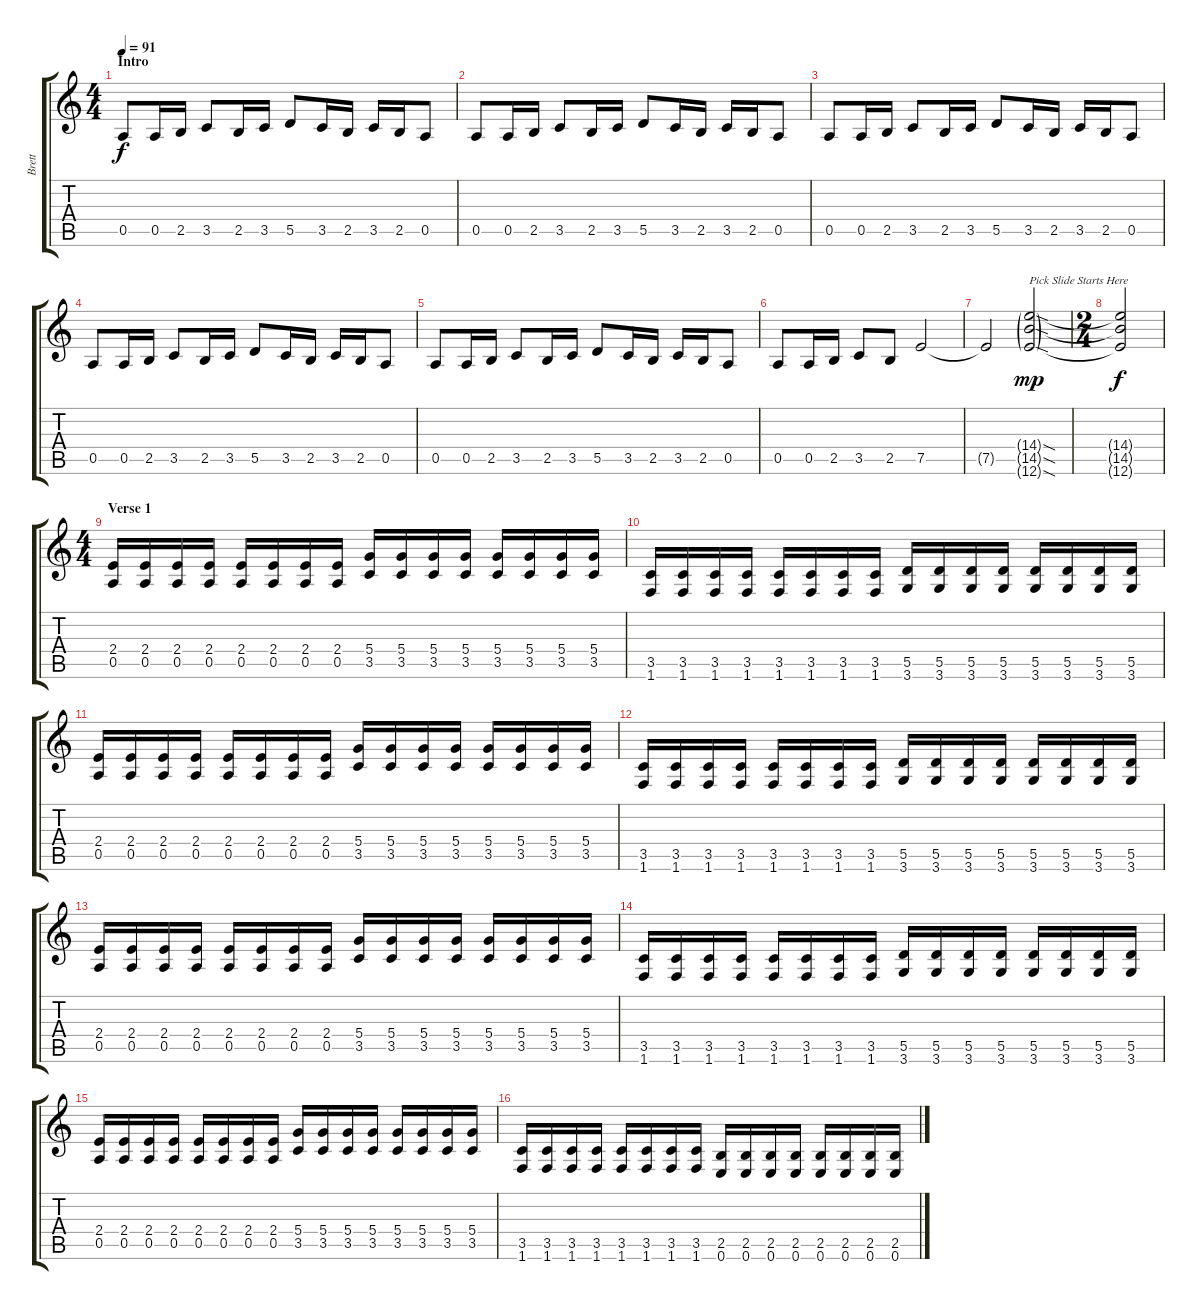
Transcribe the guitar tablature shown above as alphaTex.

\track ("Brett" "Brett") {instrument distortionguitar}
\staff {score tabs}
\tuning (E4 B3 G3 D3 A2 E2) {hide}
\ts (4 4)
\section ("" "Intro")
\tempo 91
\clef g2
\ks c
0.5.8{dy f instrument distortionguitar} 0.5.16 2.5.16 3.5.8 2.5.16 3.5.16 5.5.8 3.5.16 2.5.16 3.5.16 2.5.16 0.5.8 |
0.5.8 0.5.16 2.5.16 3.5.8 2.5.16 3.5.16 5.5.8 3.5.16 2.5.16 3.5.16 2.5.16 0.5.8 |
0.5.8 0.5.16 2.5.16 3.5.8 2.5.16 3.5.16 5.5.8 3.5.16 2.5.16 3.5.16 2.5.16 0.5.8 |
0.5.8 0.5.16 2.5.16 3.5.8 2.5.16 3.5.16 5.5.8 3.5.16 2.5.16 3.5.16 2.5.16 0.5.8 |
0.5.8 0.5.16 2.5.16 3.5.8 2.5.16 3.5.16 5.5.8 3.5.16 2.5.16 3.5.16 2.5.16 0.5.8 |
0.5.8 0.5.16 2.5.16 3.5.8 2.5.8 7.5.2 |
7.5{t}.2 (14.4{sod g} 14.5{sod g} 12.6{sod g}).2{txt "Pick Slide Starts Here" dy mp} |
\ts (2 4)
(14.4{t} 14.5{t} 12.6{t}).2{dy f} |
\ts (4 4)
\section ("" "Verse 1")
(2.4 0.5).16 (2.4 0.5).16 (2.4 0.5).16 (2.4 0.5).16 (2.4 0.5).16 (2.4 0.5).16 (2.4 0.5).16 (2.4 0.5).16 (5.4 3.5).16 (5.4 3.5).16 (5.4 3.5).16 (5.4 3.5).16 (5.4 3.5).16 (5.4 3.5).16 (5.4 3.5).16 (5.4 3.5).16 |
(3.5 1.6).16 (3.5 1.6).16 (3.5 1.6).16 (3.5 1.6).16 (3.5 1.6).16 (3.5 1.6).16 (3.5 1.6).16 (3.5 1.6).16 (5.5 3.6).16 (5.5 3.6).16 (5.5 3.6).16 (5.5 3.6).16 (5.5 3.6).16 (5.5 3.6).16 (5.5 3.6).16 (5.5 3.6).16 |
(2.4 0.5).16 (2.4 0.5).16 (2.4 0.5).16 (2.4 0.5).16 (2.4 0.5).16 (2.4 0.5).16 (2.4 0.5).16 (2.4 0.5).16 (5.4 3.5).16 (5.4 3.5).16 (5.4 3.5).16 (5.4 3.5).16 (5.4 3.5).16 (5.4 3.5).16 (5.4 3.5).16 (5.4 3.5).16 |
(3.5 1.6).16 (3.5 1.6).16 (3.5 1.6).16 (3.5 1.6).16 (3.5 1.6).16 (3.5 1.6).16 (3.5 1.6).16 (3.5 1.6).16 (5.5 3.6).16 (5.5 3.6).16 (5.5 3.6).16 (5.5 3.6).16 (5.5 3.6).16 (5.5 3.6).16 (5.5 3.6).16 (5.5 3.6).16 |
(2.4 0.5).16 (2.4 0.5).16 (2.4 0.5).16 (2.4 0.5).16 (2.4 0.5).16 (2.4 0.5).16 (2.4 0.5).16 (2.4 0.5).16 (5.4 3.5).16 (5.4 3.5).16 (5.4 3.5).16 (5.4 3.5).16 (5.4 3.5).16 (5.4 3.5).16 (5.4 3.5).16 (5.4 3.5).16 |
(3.5 1.6).16 (3.5 1.6).16 (3.5 1.6).16 (3.5 1.6).16 (3.5 1.6).16 (3.5 1.6).16 (3.5 1.6).16 (3.5 1.6).16 (5.5 3.6).16 (5.5 3.6).16 (5.5 3.6).16 (5.5 3.6).16 (5.5 3.6).16 (5.5 3.6).16 (5.5 3.6).16 (5.5 3.6).16 |
(2.4 0.5).16 (2.4 0.5).16 (2.4 0.5).16 (2.4 0.5).16 (2.4 0.5).16 (2.4 0.5).16 (2.4 0.5).16 (2.4 0.5).16 (5.4 3.5).16 (5.4 3.5).16 (5.4 3.5).16 (5.4 3.5).16 (5.4 3.5).16 (5.4 3.5).16 (5.4 3.5).16 (5.4 3.5).16 |
(3.5 1.6).16 (3.5 1.6).16 (3.5 1.6).16 (3.5 1.6).16 (3.5 1.6).16 (3.5 1.6).16 (3.5 1.6).16 (3.5 1.6).16 (2.5 0.6).16 (2.5 0.6).16 (2.5 0.6).16 (2.5 0.6).16 (2.5 0.6).16 (2.5 0.6).16 (2.5 0.6).16 (2.5 0.6).16
